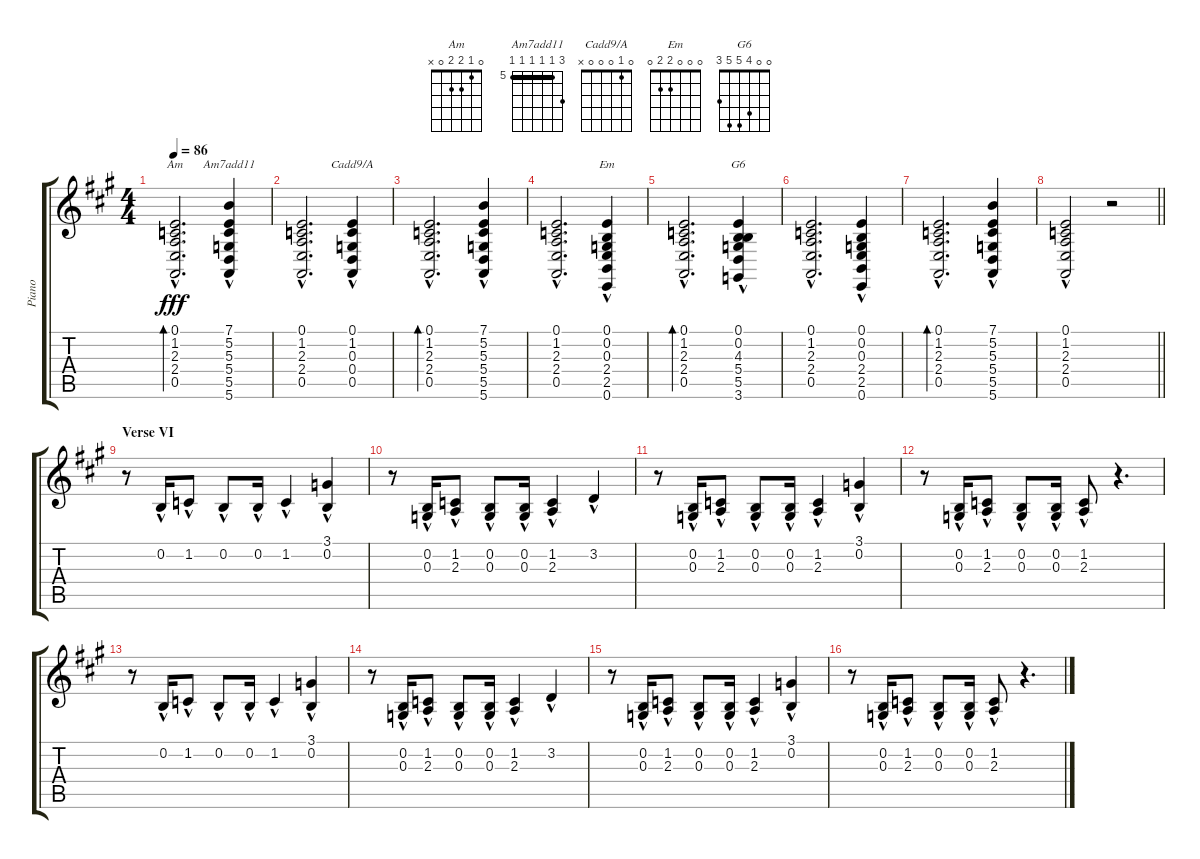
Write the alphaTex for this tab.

\track ("Piano" "Piano") {instrument electricgrandpiano}
\staff {score tabs}
\tuning (E4 B3 G3 D3 A2 E2) {hide}
\chord ("Am" 0 1 2 2 0 x)
\chord ("Am7add11" 7 5 5 5 5 5) {firstfret 5 barre 5}
\chord ("Cadd9/A" 0 1 0 0 0 x)
\chord ("Em" 0 0 0 2 2 0)
\chord ("G6" 0 0 4 5 5 3)
\ts (4 4)
\tempo 86
\clef g2
\ks a
(0.1{hac} 1.2{hac} 2.3{hac} 2.4{hac} 0.5{hac}).2{d bd 60 ch "Am" dy fff} (7.1{hac} 5.2{hac} 5.3{hac} 5.4{hac} 5.5{hac} 5.6{hac}).4{ch "Am7add11"} |
(0.1{hac} 1.2{hac} 2.3{hac} 2.4{hac} 0.5{hac}).2{d} (0.1{hac} 1.2{hac} 0.3{hac} 0.4{hac} 0.5{hac}).4{ch "Cadd9/A"} |
(0.1{hac} 1.2{hac} 2.3{hac} 2.4{hac} 0.5{hac}).2{d bd 60} (7.1{hac} 5.2{hac} 5.3{hac} 5.4{hac} 5.5{hac} 5.6{hac}).4 |
(0.1{hac} 1.2{hac} 2.3{hac} 2.4{hac} 0.5{hac}).2{d} (0.1{hac} 0.2{hac} 0.3{hac} 2.4{hac} 2.5{hac} 0.6{hac}).4{ch "Em"} |
(0.1{hac} 1.2{hac} 2.3{hac} 2.4{hac} 0.5{hac}).2{d bd 60} (0.1{hac} 0.2{hac} 4.3{hac} 5.4{hac} 5.5{hac} 3.6{hac}).4{ch "G6"} |
(0.1{hac} 1.2{hac} 2.3{hac} 2.4{hac} 0.5{hac}).2{d} (0.1{hac} 0.2{hac} 0.3{hac} 2.4{hac} 2.5{hac} 0.6{hac}).4 |
(0.1{hac} 1.2{hac} 2.3{hac} 2.4{hac} 0.5{hac}).2{d bd 60} (7.1{hac} 5.2{hac} 5.3{hac} 5.4{hac} 5.5{hac} 5.6{hac}).4 |
\barLineRight lightlight
(0.1{hac} 1.2{hac} 2.3{hac} 2.4{hac} 0.5{hac}).2 r.2 |
\section ("" "Verse VI")
r.8 0.2{hac}.16 1.2{hac}.8 0.2{hac}.8 0.2{hac}.16 1.2{hac}.4 (3.1{hac} 0.2{hac}).4 |
r.8 (0.2{hac} 0.3{hac}).16 (1.2{hac} 2.3{hac}).8 (0.2{hac} 0.3{hac}).8 (0.2{hac} 0.3{hac}).16 (1.2{hac} 2.3{hac}).4 3.2{hac}.4 |
r.8 (0.2{hac} 0.3{hac}).16 (1.2{hac} 2.3{hac}).8 (0.2{hac} 0.3{hac}).8 (0.2{hac} 0.3{hac}).16 (1.2{hac} 2.3{hac}).4 (3.1{hac} 0.2{hac}).4 |
r.8 (0.2{hac} 0.3{hac}).16 (1.2{hac} 2.3{hac}).8 (0.2{hac} 0.3{hac}).8 (0.2{hac} 0.3{hac}).16 (1.2{hac} 2.3{hac}).8 r.4{d} |
r.8 0.2{hac}.16 1.2{hac}.8 0.2{hac}.8 0.2{hac}.16 1.2{hac}.4 (3.1{hac} 0.2{hac}).4 |
r.8 (0.2{hac} 0.3{hac}).16 (1.2{hac} 2.3{hac}).8 (0.2{hac} 0.3{hac}).8 (0.2{hac} 0.3{hac}).16 (1.2{hac} 2.3{hac}).4 3.2{hac}.4 |
r.8 (0.2{hac} 0.3{hac}).16 (1.2{hac} 2.3{hac}).8 (0.2{hac} 0.3{hac}).8 (0.2{hac} 0.3{hac}).16 (1.2{hac} 2.3{hac}).4 (3.1{hac} 0.2{hac}).4 |
r.8 (0.2{hac} 0.3{hac}).16 (1.2{hac} 2.3{hac}).8 (0.2{hac} 0.3{hac}).8 (0.2{hac} 0.3{hac}).16 (1.2{hac} 2.3{hac}).8 r.4{d}
